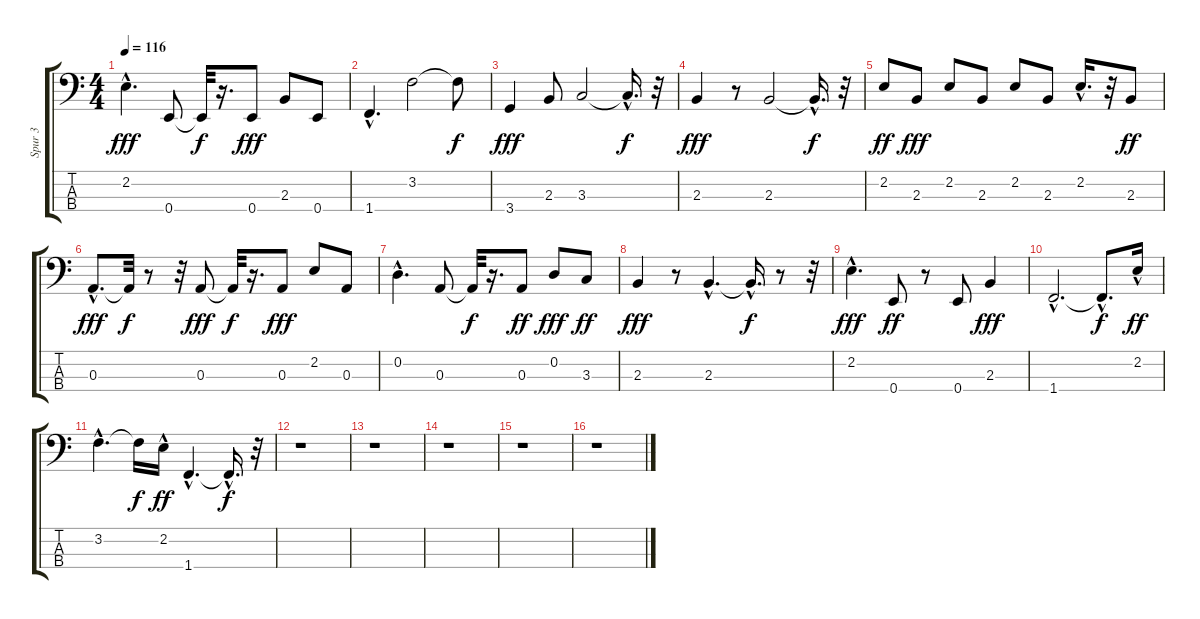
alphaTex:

\track ("Spur 3" "Spur 3") {instrument electricbassfinger}
\staff {score tabs}
\tuning (G2 D2 A1 E1) {hide}
\ts (4 4)
\tempo 116
\clef f4
\ks c
2.2{hac}.4{d dy fff} 0.4.8 0.4{t}.32{dy f} r.16{d} 0.4.8{dy fff} 2.3.8 0.4.8 |
1.4{hac}.4{d} 3.2.2 3.2{t}.8{dy f} |
3.4.4{dy fff} 2.3.8 3.3.2 3.3{hac t}.16{d dy f} r.32 |
2.3.4{dy fff} r.8 2.3.2 2.3{hac t}.16{d dy f} r.32 |
2.2.8{dy ff} 2.3.8{dy fff} 2.2.8 2.3.8 2.2.8 2.3.8 2.2{hac}.16{d} r.32 2.3.8{dy ff} |
0.3{hac}.8{d dy fff} 0.3{t}.32{dy f} r.8 r.32 0.3.8{dy fff} 0.3{t}.32{dy f} r.16{d} 0.3.8{dy fff} 2.2.8 0.3.8 |
0.2{hac}.4{d} 0.3.8 0.3{t}.32{dy f} r.16{d} 0.3.8{dy ff} 0.2.8{dy fff} 3.3.8{dy ff} |
2.3.4{dy fff} r.8 2.3{hac}.4{d} 2.3{hac t}.16{d dy f} r.8 r.32 |
2.2{hac}.4{d dy fff} 0.4.8{dy ff} r.8 0.4.8 2.3.4{dy fff} |
1.4{hac}.2{d} 1.4{hac t}.8{d dy f} 2.2{hac}.16{dy ff} |
3.2{hac}.4{d} 3.2{t}.16{dy f} 2.2{hac}.16{dy ff} 1.4{hac}.4{d} 1.4{hac t}.16{d dy f} r.32 |
r.1 |
r.1 |
r.1 |
r.1 |
r.1
